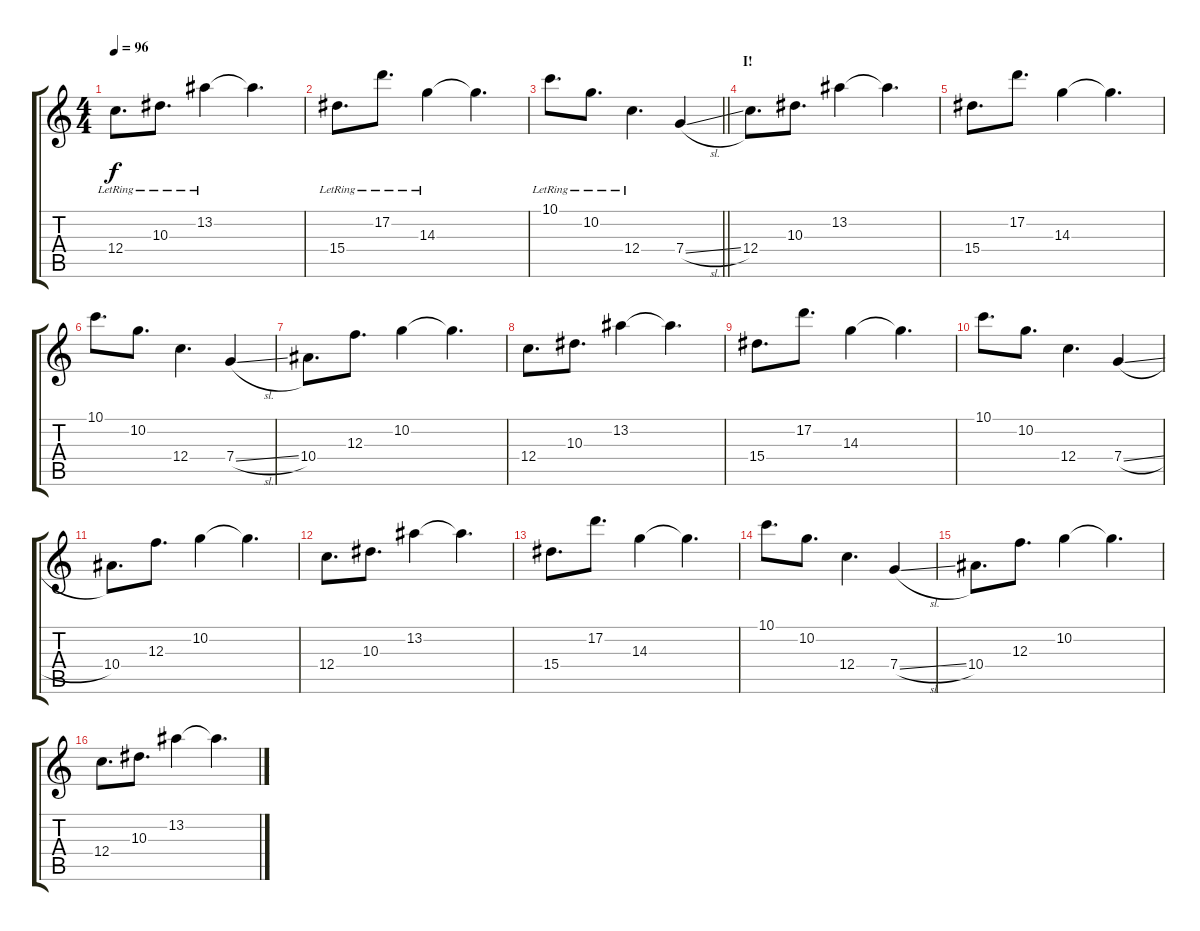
\track "" {instrument overdrivenguitar}
\staff {score tabs}
\tuning (D4 A3 F3 C3 G2 C2) {hide}
\ts (4 4)
\tempo 96
\clef g2
\ks c
12.4{lr}.8{d dy f} 10.3{lr}.8{d} 13.2{lr}.4 13.2{t}.4{d} |
15.4{lr}.8{d} 17.2{lr}.8{d} 14.3{lr}.4 14.3{t}.4{d} |
\barLineRight lightlight
10.1{lr}.8{d} 10.2{lr}.8{d} 12.4{lr}.4{d} 7.4{sl}.4{instrument overdrivenguitar} |
\section ("" "I!")
12.4.8{d} 10.3.8{d} 13.2.4 13.2{t}.4{d} |
15.4.8{d} 17.2.8{d} 14.3.4 14.3{t}.4{d} |
10.1.8{d} 10.2.8{d} 12.4.4{d} 7.4{sl}.4 |
10.4.8{d} 12.3.8{d} 10.2.4 10.2{t}.4{d} |
12.4.8{d} 10.3.8{d} 13.2.4 13.2{t}.4{d} |
15.4.8{d} 17.2.8{d} 14.3.4 14.3{t}.4{d} |
10.1.8{d} 10.2.8{d} 12.4.4{d} 7.4{sl}.4 |
10.4.8{d} 12.3.8{d} 10.2.4 10.2{t}.4{d} |
12.4.8{d} 10.3.8{d} 13.2.4 13.2{t}.4{d} |
15.4.8{d} 17.2.8{d} 14.3.4 14.3{t}.4{d} |
10.1.8{d} 10.2.8{d} 12.4.4{d} 7.4{sl}.4 |
10.4.8{d} 12.3.8{d} 10.2.4 10.2{t}.4{d} |
12.4.8{d} 10.3.8{d} 13.2.4 13.2{t}.4{d}
